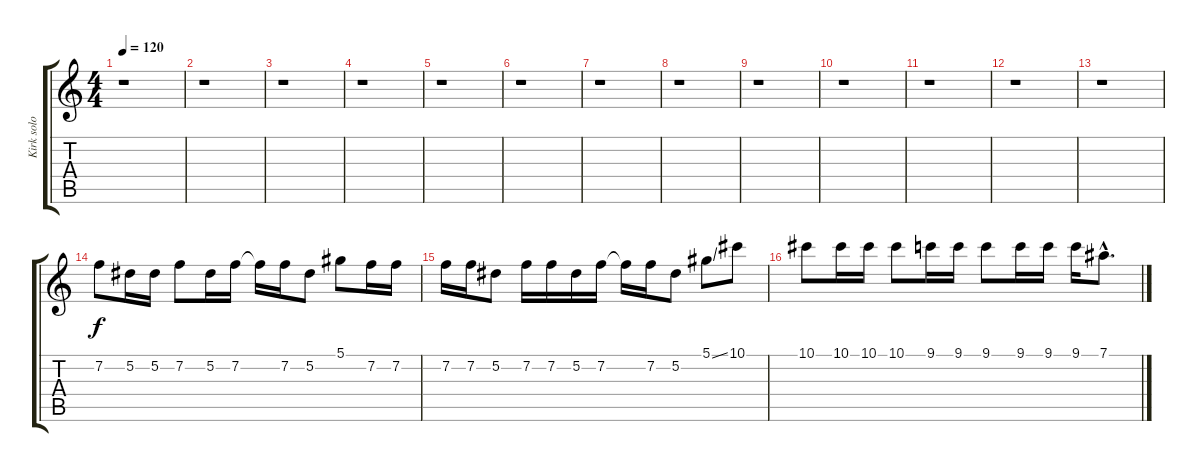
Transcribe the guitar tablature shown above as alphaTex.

\track ("Kirk solo" "Kirk solo") {instrument distortionguitar}
\staff {score tabs}
\tuning (Eb4 Bb3 Gb3 Db3 Ab2 Eb2) {hide}
\ts (4 4)
\tempo 120
\clef g2
\ks c
r.1{dy f} |
r.1 |
r.1 |
r.1 |
r.1 |
r.1 |
r.1 |
r.1 |
r.1 |
r.1 |
r.1 |
r.1 |
r.1 |
7.2.8 5.2.16 5.2.16 7.2.8 5.2.16 7.2.16 7.2{t}.16 7.2.16 5.2.8 5.1.8 7.2.16 7.2.16 |
7.2.16 7.2.16 5.2.8 7.2.16 7.2.16 5.2.16 7.2.16 7.2{t}.16 7.2.16 5.2.8 5.1{ss}.8 10.1.8 |
10.1.8 10.1.16 10.1.16 10.1.8 9.1.16 9.1.16 9.1.8 9.1.16 9.1.16 9.1.16 7.1{hac}.8{d}
